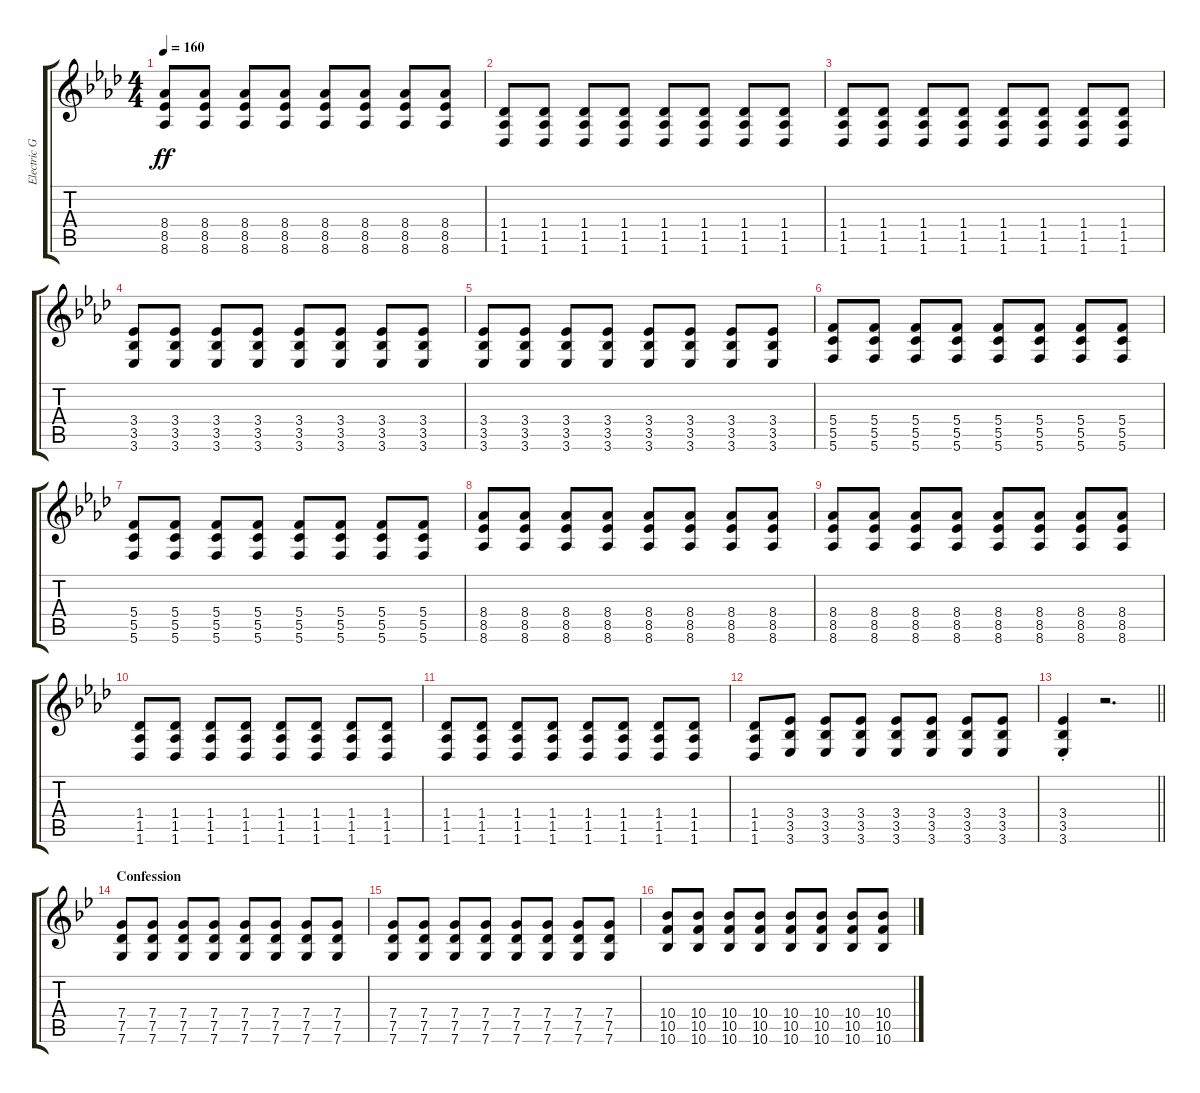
\track ("Electric Guitar 2" "Electric G") {instrument overdrivenguitar}
\staff {score tabs}
\tuning (D4 A3 F3 C3 G2 C2) {hide}
\ts (4 4)
\tempo 160
\clef g2
\ks fminor
(8.4 8.5 8.6).8{dy ff} (8.4 8.5 8.6).8 (8.4 8.5 8.6).8 (8.4 8.5 8.6).8 (8.4 8.5 8.6).8 (8.4 8.5 8.6).8 (8.4 8.5 8.6).8 (8.4 8.5 8.6).8 |
(1.4 1.5 1.6).8 (1.4 1.5 1.6).8 (1.4 1.5 1.6).8 (1.4 1.5 1.6).8 (1.4 1.5 1.6).8 (1.4 1.5 1.6).8 (1.4 1.5 1.6).8 (1.4 1.5 1.6).8 |
(1.4 1.5 1.6).8 (1.4 1.5 1.6).8 (1.4 1.5 1.6).8 (1.4 1.5 1.6).8 (1.4 1.5 1.6).8 (1.4 1.5 1.6).8 (1.4 1.5 1.6).8 (1.4 1.5 1.6).8 |
(3.4 3.5 3.6).8 (3.4 3.5 3.6).8 (3.4 3.5 3.6).8 (3.4 3.5 3.6).8 (3.4 3.5 3.6).8 (3.4 3.5 3.6).8 (3.4 3.5 3.6).8 (3.4 3.5 3.6).8 |
(3.4 3.5 3.6).8 (3.4 3.5 3.6).8 (3.4 3.5 3.6).8 (3.4 3.5 3.6).8 (3.4 3.5 3.6).8 (3.4 3.5 3.6).8 (3.4 3.5 3.6).8 (3.4 3.5 3.6).8 |
(5.4 5.5 5.6).8 (5.4 5.5 5.6).8 (5.4 5.5 5.6).8 (5.4 5.5 5.6).8 (5.4 5.5 5.6).8 (5.4 5.5 5.6).8 (5.4 5.5 5.6).8 (5.4 5.5 5.6).8 |
(5.4 5.5 5.6).8 (5.4 5.5 5.6).8 (5.4 5.5 5.6).8 (5.4 5.5 5.6).8 (5.4 5.5 5.6).8 (5.4 5.5 5.6).8 (5.4 5.5 5.6).8 (5.4 5.5 5.6).8 |
(8.4 8.5 8.6).8 (8.4 8.5 8.6).8 (8.4 8.5 8.6).8 (8.4 8.5 8.6).8 (8.4 8.5 8.6).8 (8.4 8.5 8.6).8 (8.4 8.5 8.6).8 (8.4 8.5 8.6).8 |
(8.4 8.5 8.6).8 (8.4 8.5 8.6).8 (8.4 8.5 8.6).8 (8.4 8.5 8.6).8 (8.4 8.5 8.6).8 (8.4 8.5 8.6).8 (8.4 8.5 8.6).8 (8.4 8.5 8.6).8 |
(1.4 1.5 1.6).8 (1.4 1.5 1.6).8 (1.4 1.5 1.6).8 (1.4 1.5 1.6).8 (1.4 1.5 1.6).8 (1.4 1.5 1.6).8 (1.4 1.5 1.6).8 (1.4 1.5 1.6).8 |
(1.4 1.5 1.6).8 (1.4 1.5 1.6).8 (1.4 1.5 1.6).8 (1.4 1.5 1.6).8 (1.4 1.5 1.6).8 (1.4 1.5 1.6).8 (1.4 1.5 1.6).8 (1.4 1.5 1.6).8 |
(1.4 1.5 1.6).8 (3.4 3.5 3.6).8 (3.4 3.5 3.6).8 (3.4 3.5 3.6).8 (3.4 3.5 3.6).8 (3.4 3.5 3.6).8 (3.4 3.5 3.6).8 (3.4 3.5 3.6).8 |
\barLineRight lightlight
(3.4{st} 3.5{st} 3.6{st}).4 r.2{d} |
\section ("" "Confession")
\ks gminor
(7.4 7.5 7.6).8 (7.4 7.5 7.6).8 (7.4 7.5 7.6).8 (7.4 7.5 7.6).8 (7.4 7.5 7.6).8 (7.4 7.5 7.6).8 (7.4 7.5 7.6).8 (7.4 7.5 7.6).8 |
(7.4 7.5 7.6).8 (7.4 7.5 7.6).8 (7.4 7.5 7.6).8 (7.4 7.5 7.6).8 (7.4 7.5 7.6).8 (7.4 7.5 7.6).8 (7.4 7.5 7.6).8 (7.4 7.5 7.6).8 |
(10.4 10.5 10.6).8 (10.4 10.5 10.6).8 (10.4 10.5 10.6).8 (10.4 10.5 10.6).8 (10.4 10.5 10.6).8 (10.4 10.5 10.6).8 (10.4 10.5 10.6).8 (10.4 10.5 10.6).8
